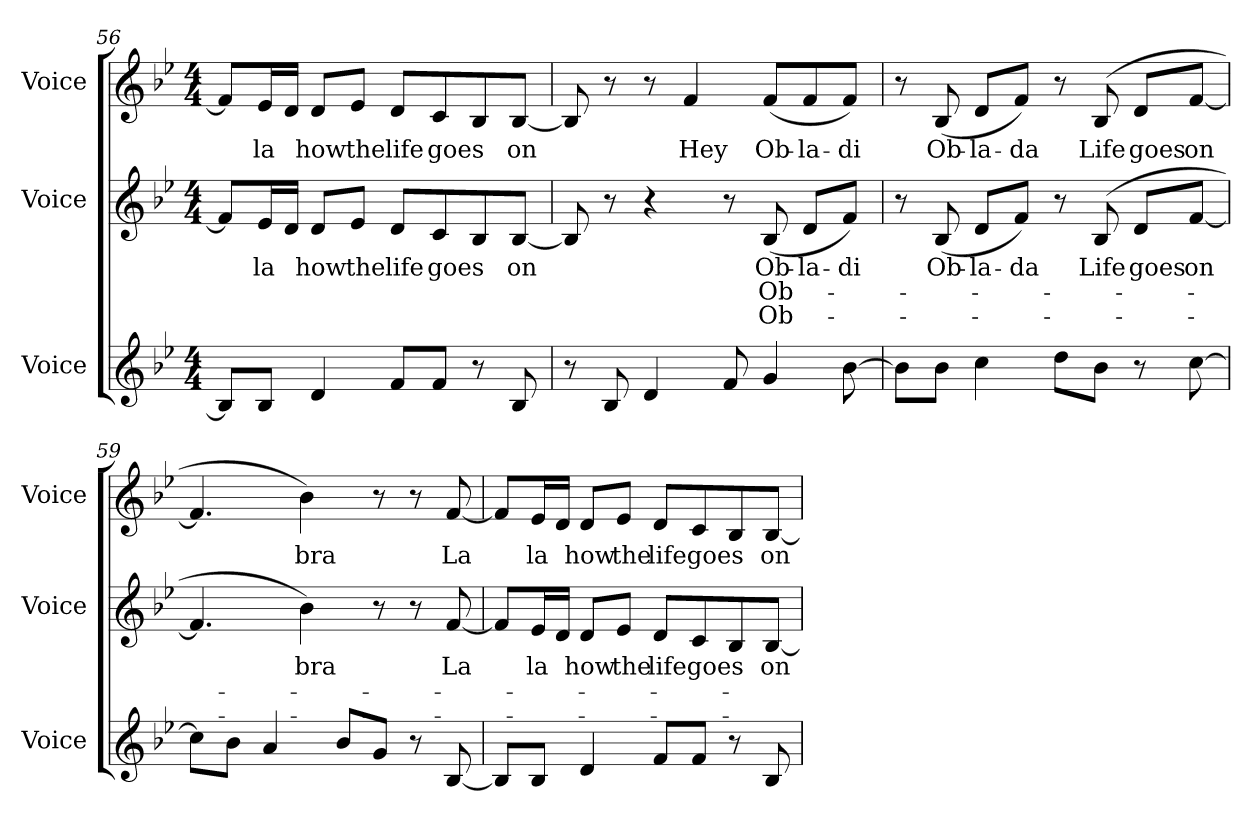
**kern	**kern	**text	**text	**text	**kern	**text
*part3	*part2	*part2	*part2	*part2	*part1	*part1
*staff3	*staff2	*staff2	*staff2	*staff2	*staff1	*staff1
*I"Voice	*I"Voice	*	*	*	*I"Voice	*
*I'Voice	*I'Voice	*	*	*	*I'Voice	*
*clefG2	*clefG2	*	*	*	*clefG2	*
*k[b-e-]	*k[b-e-]	*	*	*	*k[b-e-]	*
*B-:	*B-:	*	*	*	*B-:	*
*M4/4	*M4/4	*	*	*	*M4/4	*
=56	=56	=56	=56	=56	=56	=56
8B-i/L]	8fi/L]	.	.	.	8fi/L]	.
!	!	!LO:LY:b:color=#000000	!	!	!	!
!	!	!	!	!	!	!LO:LY:b:color=#000000
8B-i/J	16e-i/L	la	.	.	16e-i/L	la
.	16di/JJ	.	.	.	16di/JJ	.
!	!	!LO:LY:b:color=#000000	!	!	!	!
!	!	!	!	!	!	!LO:LY:b:color=#000000
4di/	8di/L	how	.	.	8di/L	how
!	!	!LO:LY:b:color=#000000	!	!	!	!
!	!	!	!	!	!	!LO:LY:b:color=#000000
.	8e-i/J	the	.	.	8e-i/J	the
!	!	!LO:LY:b:color=#000000	!	!	!	!
!	!	!	!	!	!	!LO:LY:b:color=#000000
8fi/L	8di/L	life	.	.	8di/L	life
!	!	!LO:LY:b:color=#000000	!	!	!	!
!	!	!	!	!	!	!LO:LY:b:color=#000000
8fi/J	8ci/	goes	.	.	8ci/	goes
8r	8B-i/	.	.	.	8B-i/	.
!	!	!LO:LY:b:color=#000000	!	!	!	!
!	!	!	!	!	!	!LO:LY:b:color=#000000
8B-i/	[8B-i/J	on	.	.	[8B-i/J	on
=57	=57	=57	=57	=57	=57	=57
8r	8B-i/]	.	.	.	8B-i/]	.
8B-i/	8r	.	.	.	8r	.
4di/	4r	.	.	.	8r	.
!	!	!	!	!	!	!LO:LY:b:color=#000000
.	.	.	.	.	4fi/	Hey
8fi/	8r	.	.	.	.	.
!	!	!LO:LY:b:color=#000000	!LO:LY:b:color=#000000	!LO:LY:b:color=#000000	!	!
!	!	!	!	!	!	!LO:LY:b:color=#000000
4gi/	(8B-i/	Ob-	-Ob-	-Ob-	(8fi/L	Ob-
!	!	!LO:LY:b:color=#000000	!	!	!	!
!	!	!	!	!	!	!LO:LY:b:color=#000000
.	8di/L	-la-	.	.	8fi/	-la-
!	!	!LO:LY:b:color=#000000	!	!	!	!
!	!	!	!	!	!	!LO:LY:b:color=#000000
[8b-i\	8fi/J)	-di	.	.	8fi/J)	-di
!!LO:LB:g=z
=58	=58	=58	=58	=58	=58	=58
8b-i\L]	8r	.	.	.	8r	.
!	!	!LO:LY:b:color=#000000	!	!	!	!
!	!	!	!	!	!	!LO:LY:b:color=#000000
8b-i\J	(8B-i/	Ob-	.	.	(8B-i/	Ob-
!	!	!LO:LY:b:color=#000000	!	!	!	!
!	!	!	!	!	!	!LO:LY:b:color=#000000
4cci\	8di/L	-la-	.	.	8di/L	-la-
!	!	!LO:LY:b:color=#000000	!	!	!	!
!	!	!	!	!	!	!LO:LY:b:color=#000000
.	8fi/J)	-da	.	.	8fi/J)	-da
8ddi\L	8r	.	.	.	8r	.
!	!	!LO:LY:b:color=#000000	!	!	!	!
!	!	!	!	!	!	!LO:LY:b:color=#000000
8b-i\J	(8B-i/	Life	.	.	(8B-i/	Life
!	!	!LO:LY:b:color=#000000	!	!	!	!
!	!	!	!	!	!	!LO:LY:b:color=#000000
8r	8di/L	goes	.	.	8di/L	goes
!	!	!LO:LY:b:color=#000000	!	!	!	!
!	!	!	!	!	!	!LO:LY:b:color=#000000
[8cci\	[8fi/J	on	.	.	[8fi/J	on
=59	=59	=59	=59	=59	=59	=59
8cci\L]	4.fi/]	.	.	.	4.fi/]	.
8b-i\J	.	.	.	.	.	.
4ai/	.	.	.	.	.	.
!	!	!LO:LY:b:color=#000000	!	!	!	!
!	!	!	!	!	!	!LO:LY:b:color=#000000
.	4b-i\)	bra	.	.	4b-i\)	bra
8b-i/L	.	.	.	.	.	.
8gi/J	8r	.	.	.	8r	.
8r	8r	.	.	.	8r	.
!	!	!LO:LY:b:color=#000000	!	!	!	!
!	!	!	!	!	!	!LO:LY:b:color=#000000
[8B-i/	[8fi/	La	.	.	[8fi/	La
=60	=60	=60	=60	=60	=60	=60
8B-i/L]	8fi/L]	.	.	.	8fi/L]	.
!	!	!LO:LY:b:color=#000000	!	!	!	!
!	!	!	!	!	!	!LO:LY:b:color=#000000
8B-i/J	16e-i/L	la	.	.	16e-i/L	la
.	16di/JJ	.	.	.	16di/JJ	.
!	!	!LO:LY:b:color=#000000	!	!	!	!
!	!	!	!	!	!	!LO:LY:b:color=#000000
4di/	8di/L	how	.	.	8di/L	how
!	!	!LO:LY:b:color=#000000	!	!	!	!
!	!	!	!	!	!	!LO:LY:b:color=#000000
.	8e-i/J	the	.	.	8e-i/J	the
!	!	!LO:LY:b:color=#000000	!	!	!	!
!	!	!	!	!	!	!LO:LY:b:color=#000000
8fi/L	8di/L	life	.	.	8di/L	life
!	!	!LO:LY:b:color=#000000	!	!	!	!
!	!	!	!	!	!	!LO:LY:b:color=#000000
8fi/J	8ci/	goes	.	.	8ci/	goes
8r	8B-i/	.	.	.	8B-i/	.
!	!	!LO:LY:b:color=#000000	!	!	!	!
!	!	!	!	!	!	!LO:LY:b:color=#000000
8B-i/	[8B-i/J	on	.	.	[8B-i/J	on
=	=	=	=	=	=	=
*-	*-	*-	*-	*-	*-	*-
